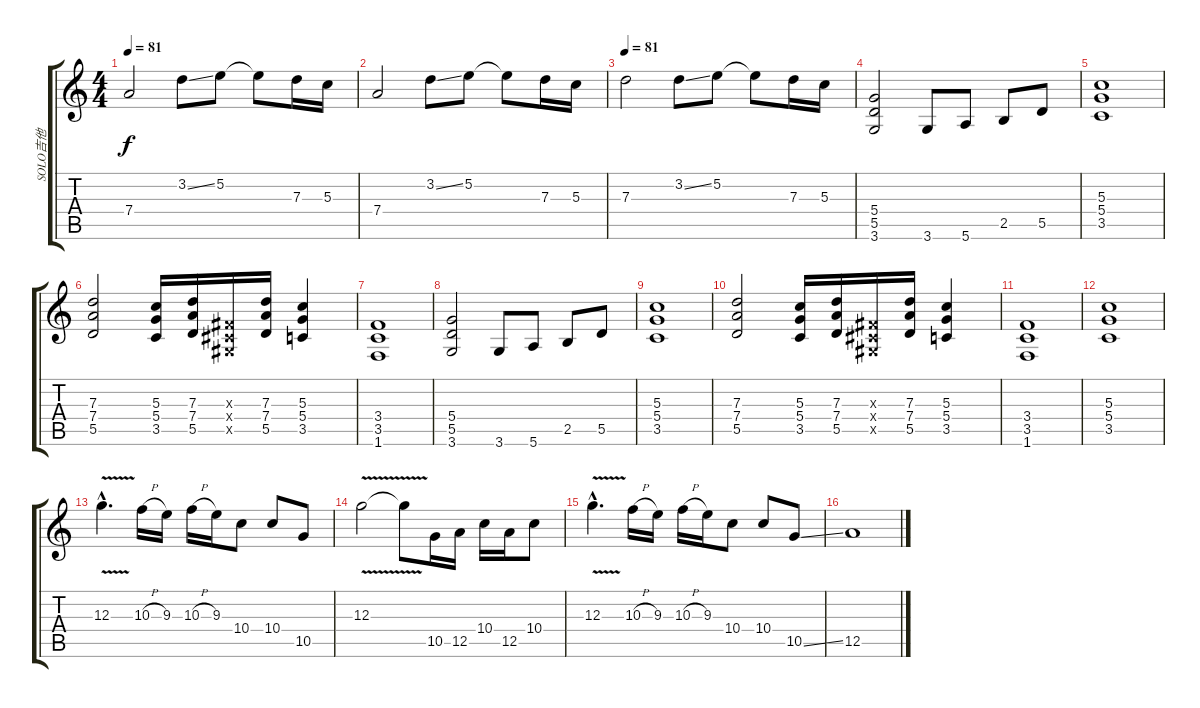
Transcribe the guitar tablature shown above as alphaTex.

\track ("SOLO吉他" "SOLO吉他") {instrument overdrivenguitar}
\staff {score tabs}
\tuning (E4 B3 G3 D3 A2 E2) {hide}
\ts (4 4)
\tempo 81
\clef g2
\ks c
7.4.2{dy f} 3.2{ss}.8 5.2.8 5.2{t}.8 7.3.16 5.3.16 |
7.4.2 3.2{ss}.8 5.2.8 5.2{t}.8 7.3.16 5.3.16 |
\tempo 81
7.3.2 3.2{ss}.8 5.2.8 5.2{t}.8 7.3.16 5.3.16 |
(5.4 5.5 3.6).2 3.6.8 5.6.8 2.5.8 5.5.8 |
(5.3 5.4 3.5).1 |
(7.3 7.4 5.5).2 (5.3 5.4 3.5).16 (7.3 7.4 5.5).16 (-1.3{x} -1.4{x} -1.5{x}).16 (7.3 7.4 5.5).16 (5.3 5.4 3.5).4 |
(3.4 3.5 1.6).1 |
(5.4 5.5 3.6).2 3.6.8 5.6.8 2.5.8 5.5.8 |
(5.3 5.4 3.5).1 |
(7.3 7.4 5.5).2 (5.3 5.4 3.5).16 (7.3 7.4 5.5).16 (-1.3{x} -1.4{x} -1.5{x}).16 (7.3 7.4 5.5).16 (5.3 5.4 3.5).4 |
(3.4 3.5 1.6).1 |
(5.3 5.4 3.5).1 |
12.3{v hac}.4{d} 10.3{h}.16 9.3.16 10.3{h}.16 9.3.16 10.4.8 10.4.8 10.5.8 |
12.3{v}.2 12.3{t}.8 10.5.16 12.5.16 10.4.16 12.5.16 10.4.8 |
12.3{v hac}.4{d} 10.3{h}.16 9.3.16 10.3{h}.16 9.3.16 10.4.8 10.4.8 10.5{ss}.8 |
12.5.1
